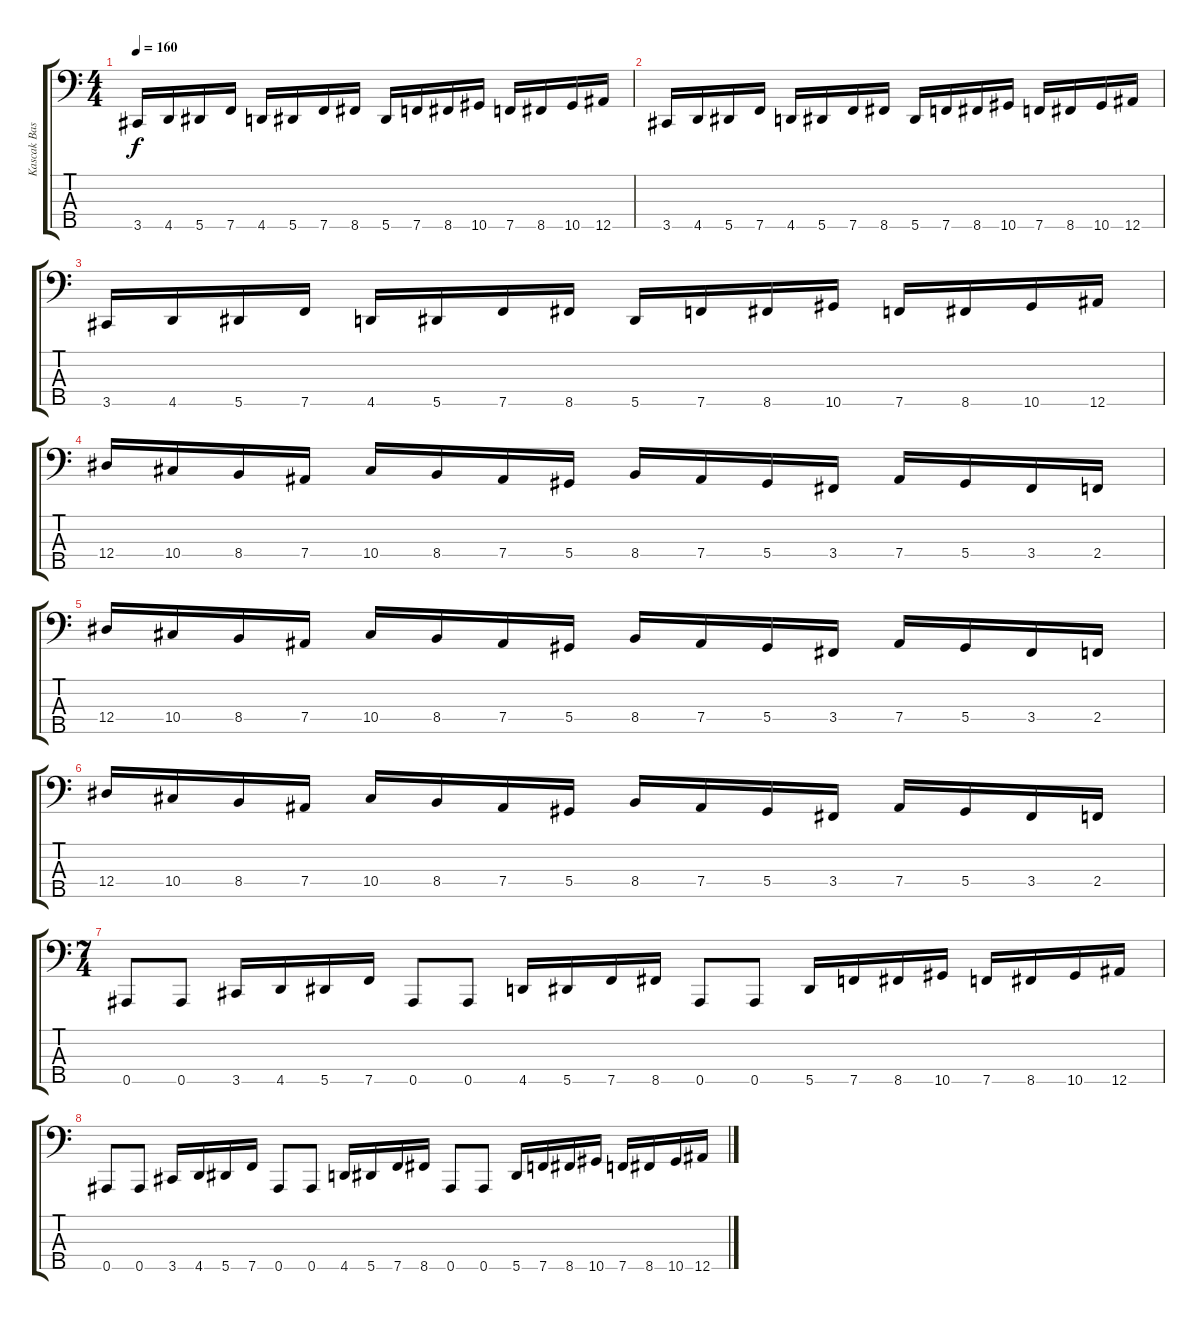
\track ("Kascak Bass" "Kascak Bas") {instrument electricbasspick}
\staff {score tabs}
\tuning (Gb2 Db2 Ab1 Eb1 Bb0) {hide}
\ts (4 4)
\tempo 160
\clef f4
\ks c
3.5.16{dy f} 4.5.16 5.5.16 7.5.16 4.5.16 5.5.16 7.5.16 8.5.16 5.5.16 7.5.16 8.5.16 10.5.16 7.5.16 8.5.16 10.5.16 12.5.16 |
3.5.16 4.5.16 5.5.16 7.5.16 4.5.16 5.5.16 7.5.16 8.5.16 5.5.16 7.5.16 8.5.16 10.5.16 7.5.16 8.5.16 10.5.16 12.5.16 |
3.5.16 4.5.16 5.5.16 7.5.16 4.5.16 5.5.16 7.5.16 8.5.16 5.5.16 7.5.16 8.5.16 10.5.16 7.5.16 8.5.16 10.5.16 12.5.16 |
12.4.16 10.4.16 8.4.16 7.4.16 10.4.16 8.4.16 7.4.16 5.4.16 8.4.16 7.4.16 5.4.16 3.4.16 7.4.16 5.4.16 3.4.16 2.4.16 |
12.4.16 10.4.16 8.4.16 7.4.16 10.4.16 8.4.16 7.4.16 5.4.16 8.4.16 7.4.16 5.4.16 3.4.16 7.4.16 5.4.16 3.4.16 2.4.16 |
12.4.16 10.4.16 8.4.16 7.4.16 10.4.16 8.4.16 7.4.16 5.4.16 8.4.16 7.4.16 5.4.16 3.4.16 7.4.16 5.4.16 3.4.16 2.4.16 |
\ts (7 4)
0.5.8 0.5.8 3.5.16 4.5.16 5.5.16 7.5.16 0.5.8 0.5.8 4.5.16 5.5.16 7.5.16 8.5.16 0.5.8 0.5.8 5.5.16 7.5.16 8.5.16 10.5.16 7.5.16 8.5.16 10.5.16 12.5.16 |
0.5.8 0.5.8 3.5.16 4.5.16 5.5.16 7.5.16 0.5.8 0.5.8 4.5.16 5.5.16 7.5.16 8.5.16 0.5.8 0.5.8 5.5.16 7.5.16 8.5.16 10.5.16 7.5.16 8.5.16 10.5.16 12.5.16
